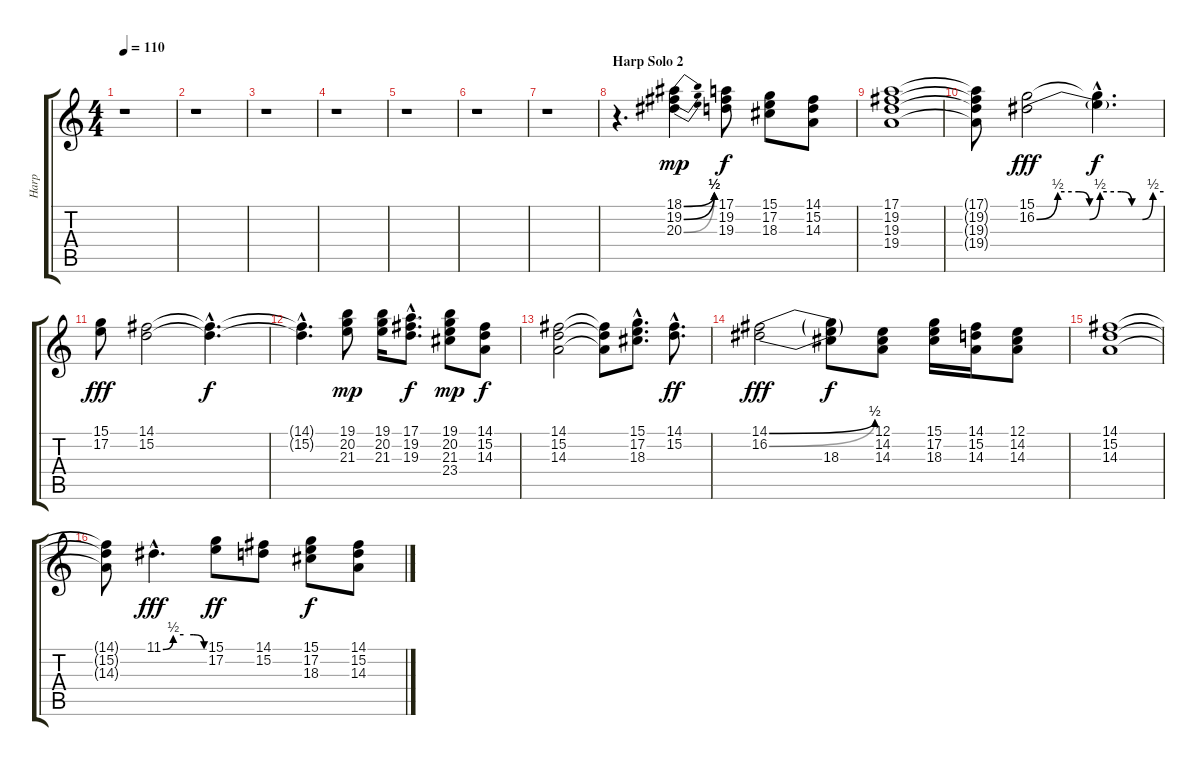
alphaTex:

\track ("Harp" "Harp") {instrument harmonica}
\staff {score tabs}
\tuning (E4 B3 G3 D3 A2 E2) {hide}
\ts (4 4)
\tempo 110
\clef g2
\ks c
r.1{dy f} |
r.1 |
r.1 |
r.1 |
r.1 |
r.1 |
r.1 |
\section ("" "Harp Solo 2")
r.4{d} (18.1{be (bend 0 0 60 2)} 19.2{be (bend 0 0 60 2)} 20.3{be (bend 0 0 60 2)}).4{dy mp} (17.1 19.2 19.3).8{dy f} (15.1 17.2 18.3).8 (14.1 15.2 14.3).8 |
(17.1 19.2 19.3 19.4).1 |
(17.1{t} 19.2{t} 19.3{t} 19.4{t}).8 (15.1 16.2{be (custom 0 0 10 2 20 2 25 0 30 2 40 2 45 0 50 0 55 2 60 2)}).2{dy fff} (15.1{hac t} 16.2{hac t}).4{d dy f} |
(15.1 17.2).8{dy fff} (14.1 15.2).2 (14.1{hac t} 15.2{hac t}).4{d dy f} |
(14.1{hac t} 15.2{hac t}).4{d} (19.1 20.2 21.3).8{dy mp} (19.1 20.2 21.3).16 (17.1{hac} 19.2{hac} 19.3{hac}).8{d dy f} (19.1 20.2 21.3 23.4).8{dy mp} (14.1 15.2 14.3).8{dy f} |
(14.1 15.2 14.3).2 (14.1{t} 15.2{t} 14.3{t}).8 (15.1{hac} 17.2{hac} 18.3{hac}).8{d} (14.1{hac} 15.2{hac}).8{d dy ff} |
(14.1{be (bend 0 0 60 2)} 16.2{be (bend 0 0 60 2)}).2{dy fff} (14.1{t} 16.2{t} 18.3).8{dy f} (12.1 14.2 14.3).8 (15.1 17.2 18.3).16 (14.1 15.2 14.3).16 (12.1 14.2 14.3).8 |
(14.1 15.2 14.3).1 |
(14.1{t} 15.2{t} 14.3{t}).8 11.1{be (custom 0 0 15 2 30 2 45 2 60 0) hac}.4{d dy fff} (15.1 17.2).8{dy ff} (14.1 15.2).8 (15.1 17.2 18.3).8{dy f} (14.1 15.2 14.3).8
